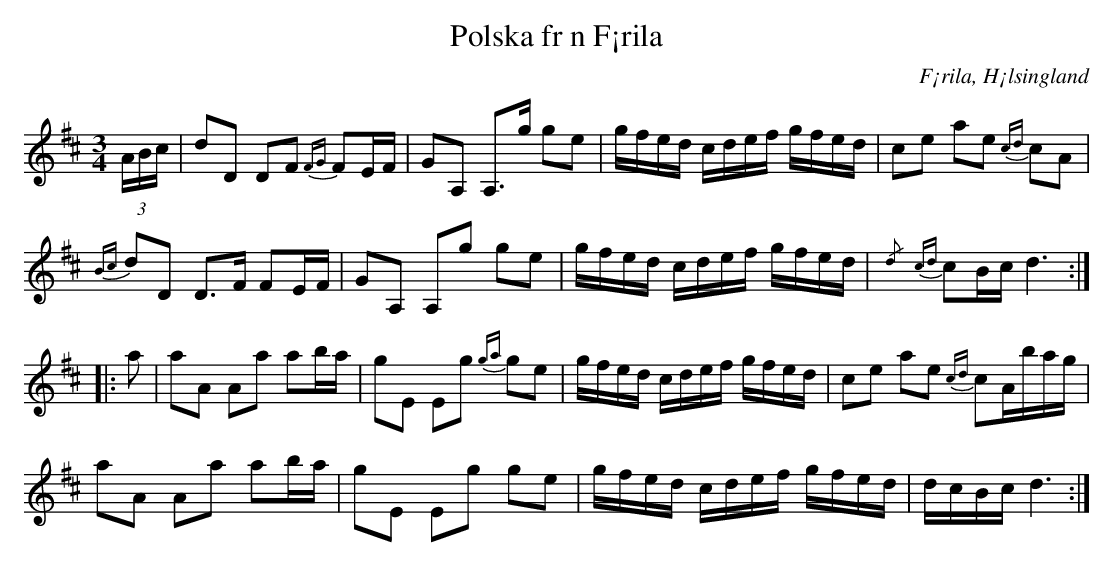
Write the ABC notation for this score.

X:1
T:Polska fr n F¡rila
O:F¡rila, H¡lsingland
M:3/4
L:1/16
U:t=turn
K:D
(3ABc | d2D2 D2F2 {FG}F2EF | G2A,2 A,2>g2 g2e2 | gfed cdef gfed | c2e2 a2e2 {cd}c2A2 |
{Bc}d2D2 D2>F2 F2EF | G2A,2 A,2g2 g2e2 | gfed cdef gfed | {/d}{cd}c2Bc d6 ::
a2 | a2A2 A2a2 a2ba | g2E2 E2g2 {ga}g2e2 | gfed cdef gfed | c2e2 a2e2 {cd}c2A5/6b3/6a2/6g2/6 |
a2A2 A2a2 a2ba | g2E2 E2g2 g2e2 | gfed cdef gfed | dcBc d6 :|
